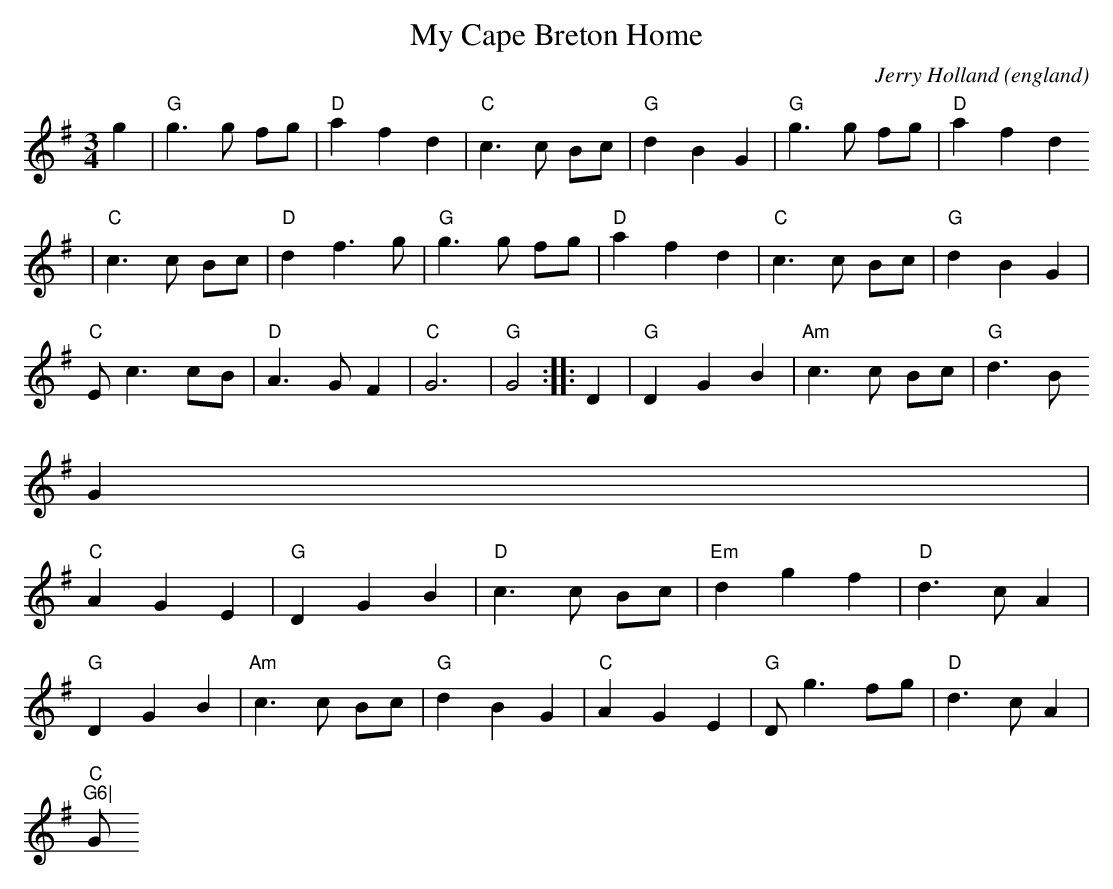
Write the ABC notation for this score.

X:1
T:My Cape Breton Home
O:england
M:3/4
L:1/8
C:Jerry Holland
K:G
g2|"G"g3 g fg|"D"a2 f2 d2|"C"c3 c Bc|"G"d2 B2 G2|"G"g3 g fg|"D"a2 f2 d2
|
"C"c3 c Bc|"D"d2 f3 g|"G"g3 g fg|"D"a2 f2 d2|"C"c3 c Bc|"G"d2 B2 G2|
"C"E c3 cB|"D"A3 G F2|"C"G6|"G"G4:||:D2|"G"D2 G2 B2|"Am"c3 c Bc|"G"d3 B
G2|
"C"A2 G2 E2|"G"D2 G2 B2|"D"c3 c Bc|"Em"d2 g2 f2|"D"d3 c A2|
"G"D2 G2 B2|"Am"c3 c Bc|"G"d2 B2 G2|"C"A2 G2 E2|"G"D g3 fg|"D"d3 c A2|"C
"G6|"G"G4:||
